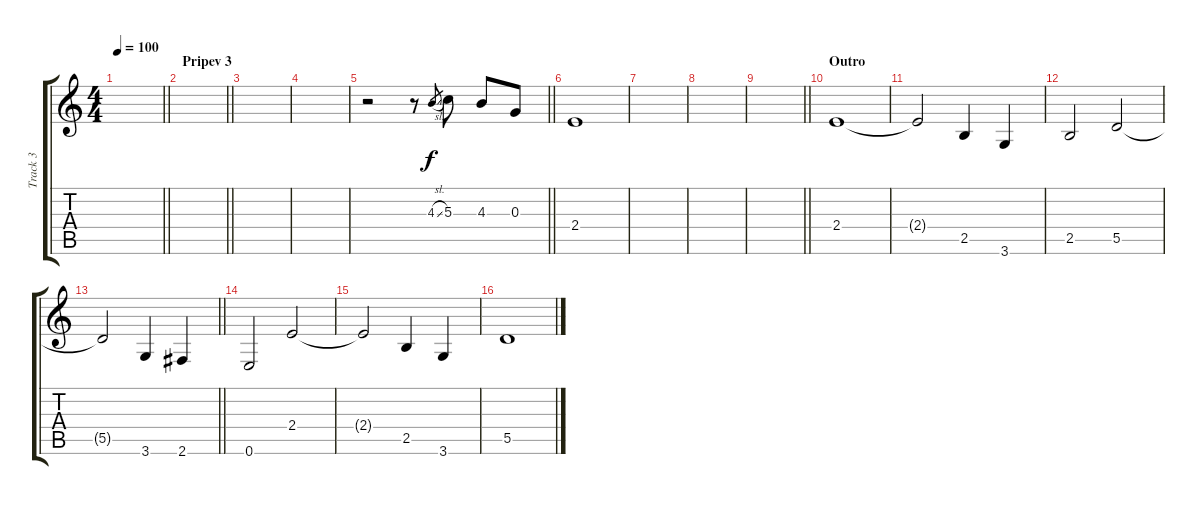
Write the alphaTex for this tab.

\track ("Track 3" "Track 3") {instrument acousticguitarsteel}
\staff {score tabs}
\tuning (E4 B3 G3 D3 A2 E2) {hide}
\ts (4 4)
\tempo 100
\clef g2
\barLineRight lightlight
\ks c
|
\section ("" "Pripev 3")
\barLineRight lightlight
|
|
|
\barLineRight lightlight
r.2 r.8 4.3{sl}.8{gr} 5.3.8 4.3.8 0.3.8 |
2.4.1 |
|
|
\barLineRight lightlight
|
\section ("" "Outro")
2.4.1 |
2.4{t}.2 2.5.4 3.6.4 |
2.5.2 5.5.2 |
\barLineRight lightlight
5.5{t}.2 3.6.4 2.6.4 |
0.6.2 2.4.2 |
2.4{t}.2 2.5.4 3.6.4 |
5.5.1
